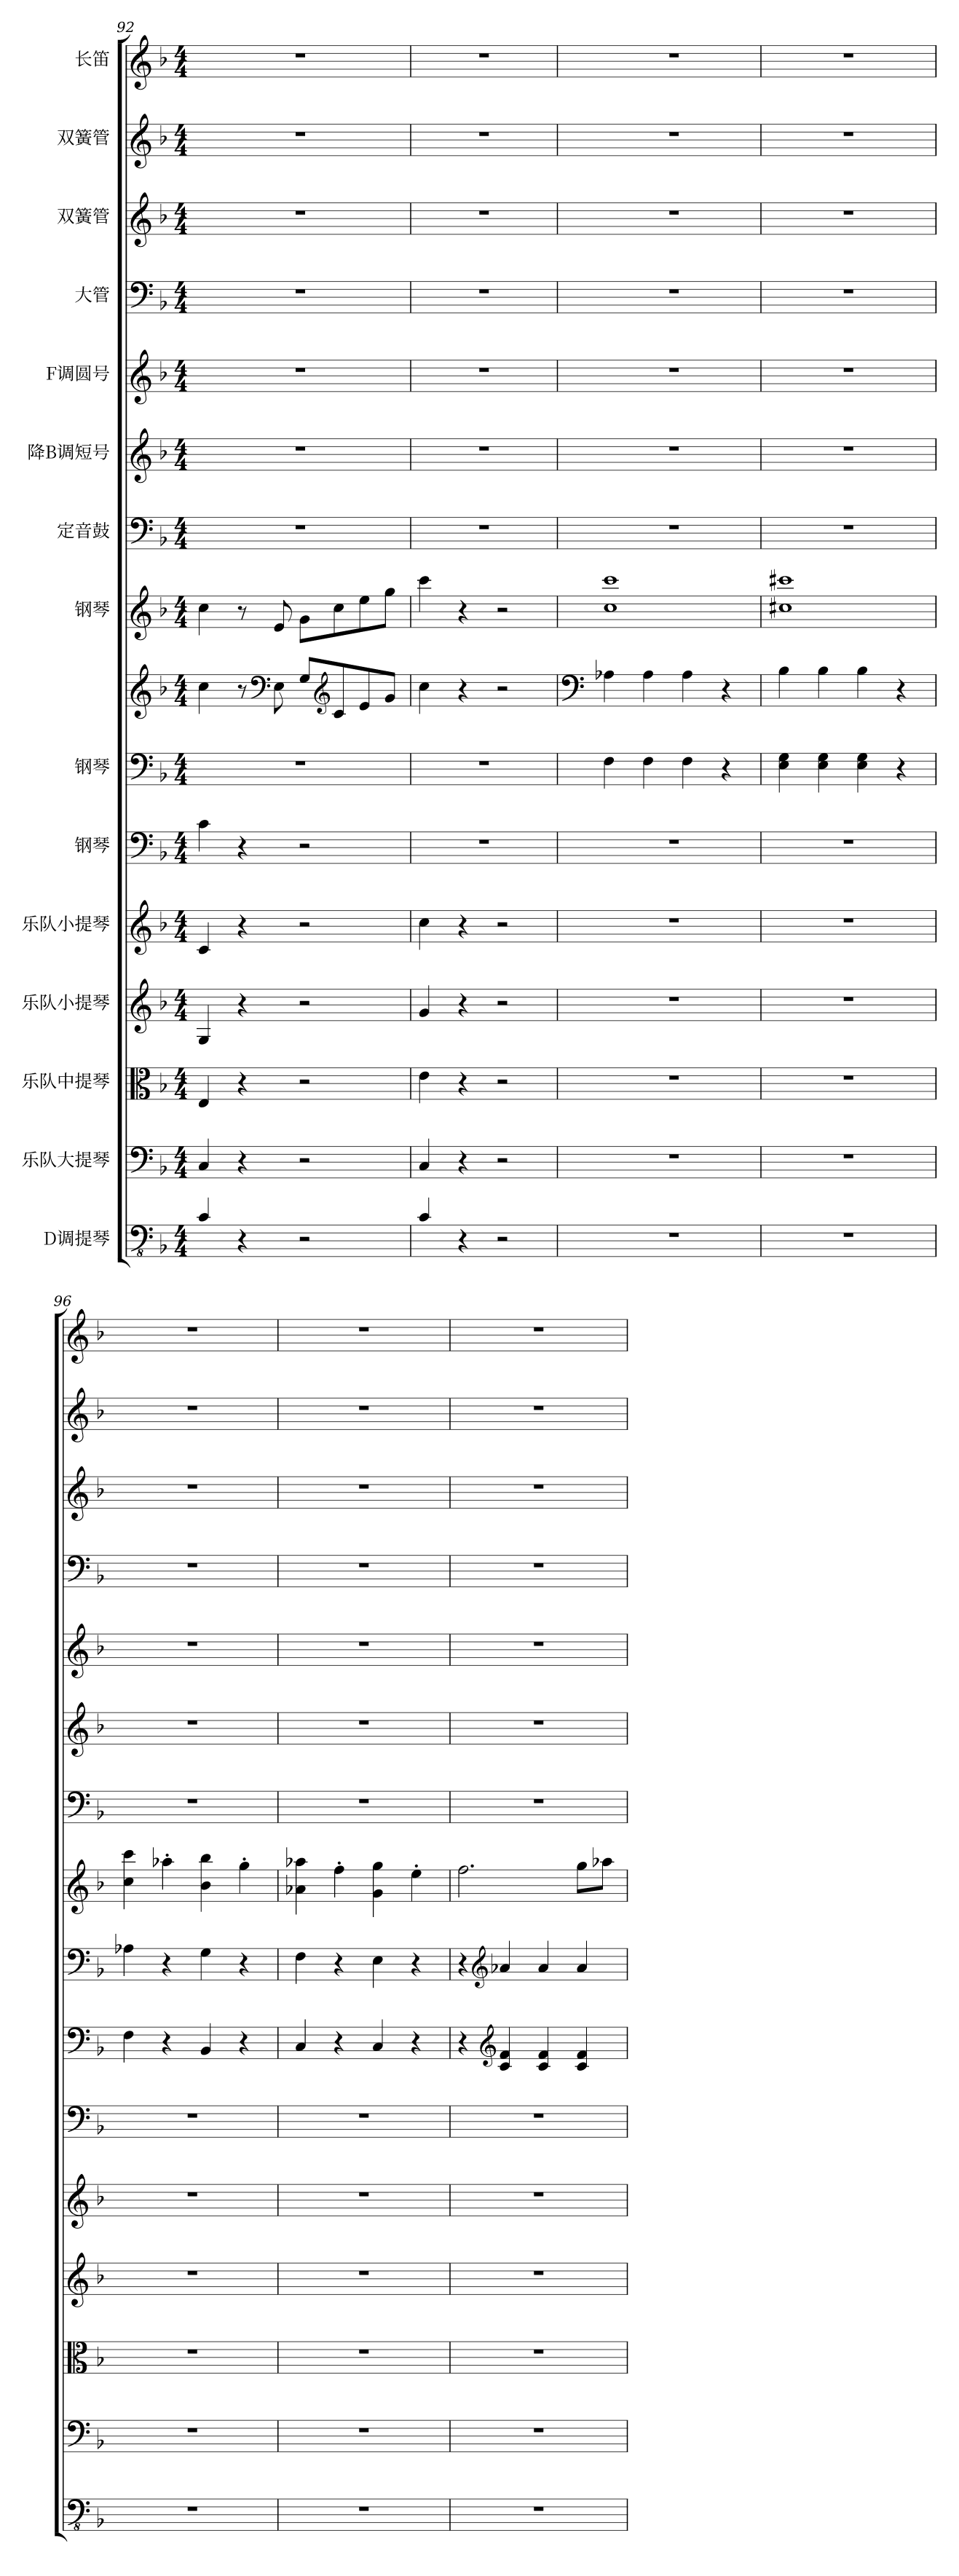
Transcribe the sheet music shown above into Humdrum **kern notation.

**kern	**kern	**kern	**kern	**kern	**kern	**kern	**kern	**kern	**kern	**kern	**kern	**kern	**kern	**kern	**kern
*part15	*part14	*part13	*part12	*part11	*part10	*part9	*part9	*part8	*part7	*part6	*part5	*part4	*part3	*part2	*part1
*staff16	*staff15	*staff14	*staff13	*staff12	*staff11	*staff10	*staff9	*staff8	*staff7	*staff6	*staff5	*staff4	*staff3	*staff2	*staff1
*I"D调提琴	*I"乐队大提琴	*I"乐队中提琴	*I"乐队小提琴	*I"乐队小提琴	*I"钢琴	*I"钢琴	*	*I"钢琴	*I"定音鼓	*I"降B调短号	*I"F调圆号	*I"大管	*I"双簧管	*I"双簧管	*I"长笛
*clefFv4	*clefF4	*clefC3	*clefG2	*clefG2	*clefF4	*clefF4	*clefG2	*clefG2	*clefF4	*clefG2	*clefG2	*clefF4	*clefG2	*clefG2	*clefG2
*ITrd7c12	*	*	*	*	*	*	*	*	*	*ITrd1c2	*ITrd4c7	*	*	*	*
*k[b-]	*k[b-]	*k[b-]	*k[b-]	*k[b-]	*k[b-]	*k[b-]	*k[b-]	*k[b-]	*k[b-]	*k[b-e-a-]	*k[b-e-]	*k[b-]	*k[b-]	*k[b-]	*k[b-]
*M4/4	*M4/4	*M4/4	*M4/4	*M4/4	*M4/4	*M4/4	*M4/4	*M4/4	*M4/4	*M4/4	*M4/4	*M4/4	*M4/4	*M4/4	*M4/4
=92	=92	=92	=92	=92	=92	=92	=92	=92	=92	=92	=92	=92	=92	=92	=92
4CC/	4C/	4E/	4G/	4c/	4c\	1r	4cc\	4cc\	1r	1r	1r	1r	1r	1r	1r
4r	4r	4r	4r	4r	4r	.	8r	8r	.	.	.	.	.	.	.
*	*	*	*	*	*	*	*clefF4	*	*	*	*	*	*	*	*
.	.	.	.	.	.	.	8E\	8e/	.	.	.	.	.	.	.
2r	2r	2r	2r	2r	2r	.	8G/L	8g\L	.	.	.	.	.	.	.
*	*	*	*	*	*	*	*clefG2	*	*	*	*	*	*	*	*
.	.	.	.	.	.	.	8c/	8cc\	.	.	.	.	.	.	.
.	.	.	.	.	.	.	8e/	8ee\	.	.	.	.	.	.	.
.	.	.	.	.	.	.	8g/J	8gg\J	.	.	.	.	.	.	.
=93	=93	=93	=93	=93	=93	=93	=93	=93	=93	=93	=93	=93	=93	=93	=93
*	*	*	*	*	*	*	*	*	*	*	*	*	*	*	*MM220
4CC/	4C/	4e\	4g/	4cc\	1r	1r	4cc\	4ccc\	1r	1r	1r	1r	1r	1r	1r
4r	4r	4r	4r	4r	.	.	4r	4r	.	.	.	.	.	.	.
2r	2r	2r	2r	2r	.	.	2r	2r	.	.	.	.	.	.	.
!!LO:PB:g=z
=94	=94	=94	=94	=94	=94	=94	=94	=94	=94	=94	=94	=94	=94	=94	=94
*	*	*	*	*	*	*	*clefF4	*	*	*	*	*	*	*	*
*	*	*	*	*	*	*	*	*	*	*	*	*	*	*	*MM248
1r	1r	1r	1r	1r	1r	4F\	4A-X\	1cc 1ccc	1r	1r	1r	1r	1r	1r	1r
.	.	.	.	.	.	4F\	4A-\	.	.	.	.	.	.	.	.
.	.	.	.	.	.	4F\	4A-\	.	.	.	.	.	.	.	.
.	.	.	.	.	.	4r	4r	.	.	.	.	.	.	.	.
=95	=95	=95	=95	=95	=95	=95	=95	=95	=95	=95	=95	=95	=95	=95	=95
1r	1r	1r	1r	1r	1r	4E\ 4G\	4B-\	1cc#X 1ccc#X	1r	1r	1r	1r	1r	1r	1r
.	.	.	.	.	.	4E\ 4G\	4B-\	.	.	.	.	.	.	.	.
.	.	.	.	.	.	4E\ 4G\	4B-\	.	.	.	.	.	.	.	.
.	.	.	.	.	.	4r	4r	.	.	.	.	.	.	.	.
=96	=96	=96	=96	=96	=96	=96	=96	=96	=96	=96	=96	=96	=96	=96	=96
1r	1r	1r	1r	1r	1r	4F\	4A-X\	4cc\ 4ccc\	1r	1r	1r	1r	1r	1r	1r
.	.	.	.	.	.	4r	4r	4aa-X'\	.	.	.	.	.	.	.
.	.	.	.	.	.	4BB-/	4G\	4b-\ 4bb-\	.	.	.	.	.	.	.
.	.	.	.	.	.	4r	4r	4gg'\	.	.	.	.	.	.	.
=97	=97	=97	=97	=97	=97	=97	=97	=97	=97	=97	=97	=97	=97	=97	=97
1r	1r	1r	1r	1r	1r	4C/	4F\	4a-X\ 4aa-X\	1r	1r	1r	1r	1r	1r	1r
.	.	.	.	.	.	4r	4r	4ff'\	.	.	.	.	.	.	.
.	.	.	.	.	.	4C/	4E\	4g\ 4gg\	.	.	.	.	.	.	.
.	.	.	.	.	.	4r	4r	4ee'\	.	.	.	.	.	.	.
=98	=98	=98	=98	=98	=98	=98	=98	=98	=98	=98	=98	=98	=98	=98	=98
1r	1r	1r	1r	1r	1r	4r	4r	2.ff\	1r	1r	1r	1r	1r	1r	1r
*	*	*	*	*	*	*clefG2	*clefG2	*	*	*	*	*	*	*	*
.	.	.	.	.	.	4c/ 4f/	4a-X/	.	.	.	.	.	.	.	.
.	.	.	.	.	.	4c/ 4f/	4a-/	.	.	.	.	.	.	.	.
.	.	.	.	.	.	4c/ 4f/	4a-/	8gg\L	.	.	.	.	.	.	.
.	.	.	.	.	.	.	.	8aa-X\J	.	.	.	.	.	.	.
=	=	=	=	=	=	=	=	=	=	=	=	=	=	=	=
*-	*-	*-	*-	*-	*-	*-	*-	*-	*-	*-	*-	*-	*-	*-	*-
